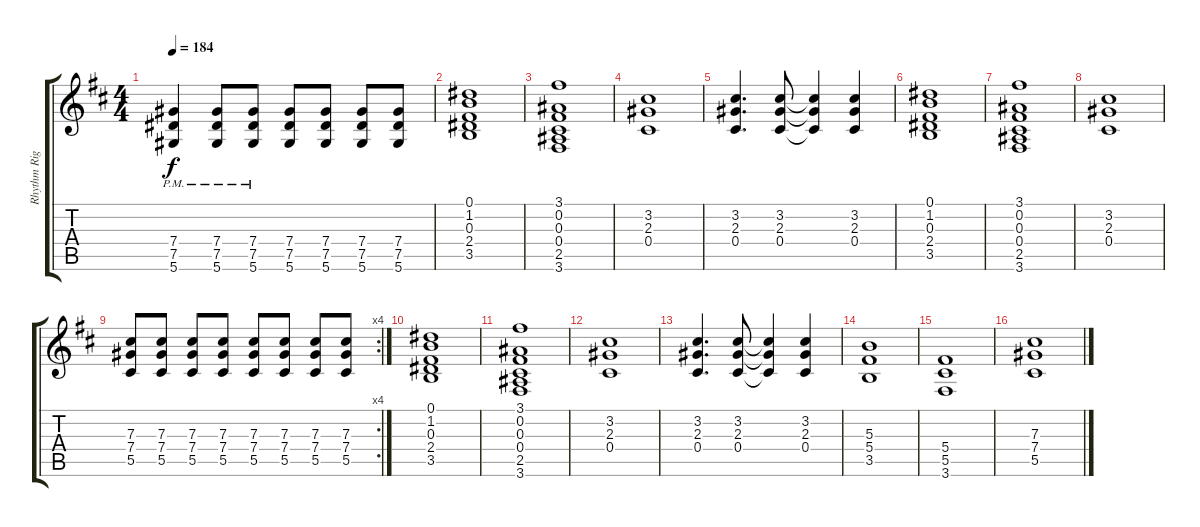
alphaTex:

\track ("Rhythm Right" "Rhythm Rig") {instrument distortionguitar}
\staff {score tabs}
\tuning (Eb4 Bb3 Gb3 Db3 Ab2 Eb2) {hide}
\ts (4 4)
\tempo 184
\clef g2
\ks d
(7.4{pm} 7.5{pm} 5.6{pm}).4{dy f} (7.4{pm} 7.5{pm} 5.6{pm}).8 (7.4{pm} 7.5{pm} 5.6{pm}).8 (7.4 7.5 5.6).8 (7.4 7.5 5.6).8 (7.4 7.5 5.6).8 (7.4 7.5 5.6).8 |
(0.1 1.2 0.3 2.4 3.5).1 |
(3.1 0.2 0.3 0.4 2.5 3.6).1 |
(3.2 2.3 0.4).1 |
(3.2 2.3 0.4).4{d} (3.2 2.3 0.4).8 (3.2{t} 2.3{t} 0.4{t}).4 (3.2 2.3 0.4).4 |
(0.1 1.2 0.3 2.4 3.5).1 |
(3.1 0.2 0.3 0.4 2.5 3.6).1 |
(3.2 2.3 0.4).1 |
\rc 4
(7.3 7.4 5.5).8 (7.3 7.4 5.5).8 (7.3 7.4 5.5).8 (7.3 7.4 5.5).8 (7.3 7.4 5.5).8 (7.3 7.4 5.5).8 (7.3 7.4 5.5).8 (7.3 7.4 5.5).8 |
(0.1 1.2 0.3 2.4 3.5).1 |
(3.1 0.2 0.3 0.4 2.5 3.6).1 |
(3.2 2.3 0.4).1 |
(3.2 2.3 0.4).4{d} (3.2 2.3 0.4).8 (3.2{t} 2.3{t} 0.4{t}).4 (3.2 2.3 0.4).4 |
(5.3 5.4 3.5).1 |
(5.4 5.5 3.6).1 |
(7.3 7.4 5.5).1
